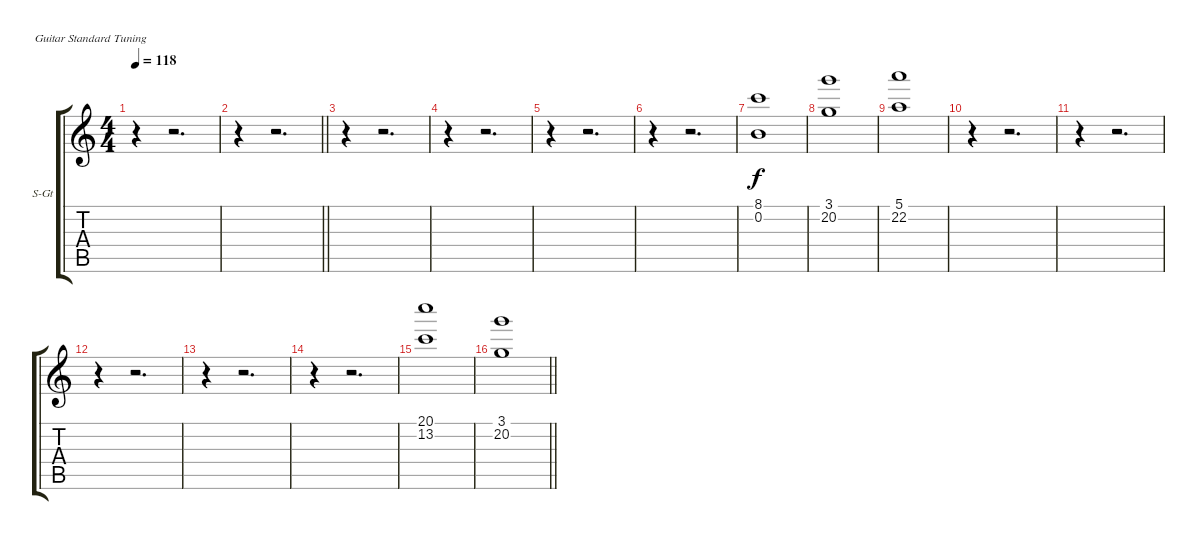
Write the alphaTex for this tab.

\bracketExtendMode groupsimilarinstruments
\firstSystemTrackNameOrientation horizontal
\otherSystemsTrackNameOrientation horizontal
\track ("Скрипка" "S-Gt") {instrument stringensemble1}
\staff {score tabs}
\tuning (E4 B3 G3 D3 A2 E2)
\displaytranspose 12
\ts (4 4)
\tempo 118
\clef g2
\ks c
r.4{dy f} r.2{d} |
\barLineRight lightlight
r.4 r.2{d} |
r.4 r.2{d} |
r.4 r.2{d} |
r.4 r.2{d} |
r.4 r.2{d} |
(8.1 0.2).1 |
(3.1 20.2).1 |
(5.1 22.2).1 |
r.4 r.2{d} |
r.4 r.2{d} |
r.4 r.2{d} |
r.4 r.2{d} |
r.4 r.2{d} |
(20.1 13.2).1 |
\barLineRight lightlight
(3.1 20.2).1
